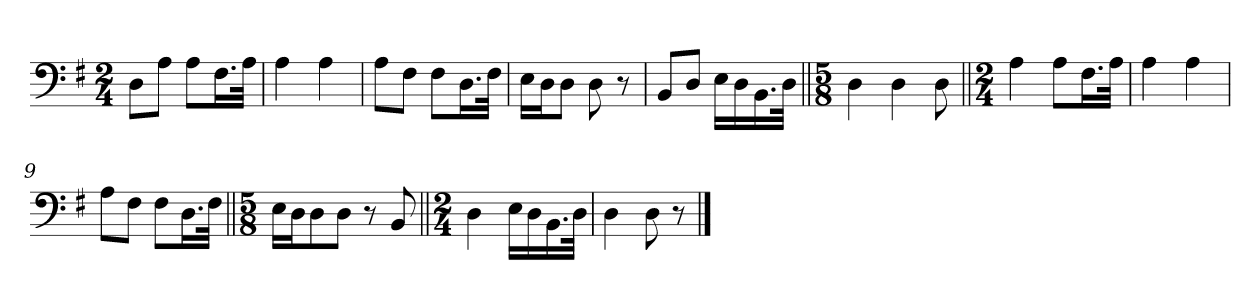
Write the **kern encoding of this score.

**kern
*part1
*staff1
*clefF4
*k[f#]
*M2/4
=1
8D\L
8A\J
8A\L
16.F#\L
32A\JJk
=2
4A\
4A\
=3
8A\L
8F#\J
8F#\L
16.D\L
32F#\JJk
=4
16E\LL
16D\J
8D\J
8D\
8r
=5
8BB/L
8D/J
16E\LL
16D\
16.BB\
32D\JJk
=6||
*M5/8
4D\
4D\
8D\
=7||
*M2/4
4A\
8A\L
16.F#\L
32A\JJk
=8
4A\
4A\
=9
8A\L
8F#\J
8F#\L
16.D\L
32F#\JJk
=10||
*M5/8
16E\LL
16D\J
8D\
8D\J
8r
8BB/
=11||
*M2/4
4D\
16E\LL
16D\
16.BB\
32D\JJk
=12
4D\
8D\
8r
==
*-
